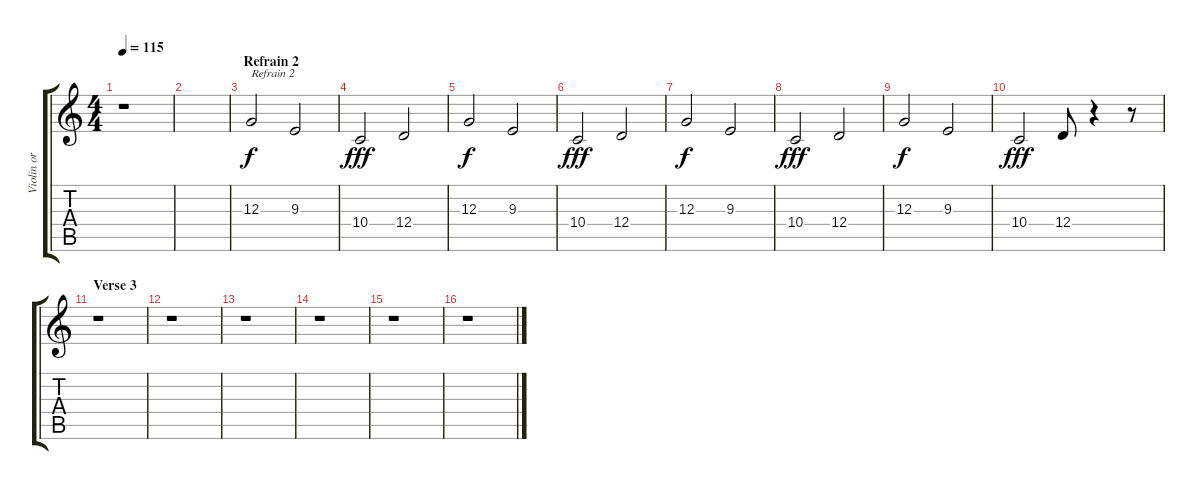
\track ("Violin or something like this" "Violin or ") {instrument violin}
\staff {score tabs}
\tuning (E4 B3 G3 D3 A2 E2) {hide}
\ts (4 4)
\tempo 115
\clef g2
\ks c
r.1{dy fff} |
|
\section ("" "Refrain 2")
12.3.2{txt "Refrain 2" dy f} 9.3.2 |
10.4.2{dy fff} 12.4.2 |
12.3.2{dy f} 9.3.2 |
10.4.2{dy fff} 12.4.2 |
12.3.2{dy f} 9.3.2 |
10.4.2{dy fff} 12.4.2 |
12.3.2{dy f} 9.3.2 |
10.4.2{dy fff} 12.4.8 r.4 r.8 |
\section ("" "Verse 3")
r.1 |
r.1 |
r.1 |
r.1 |
r.1 |
r.1
